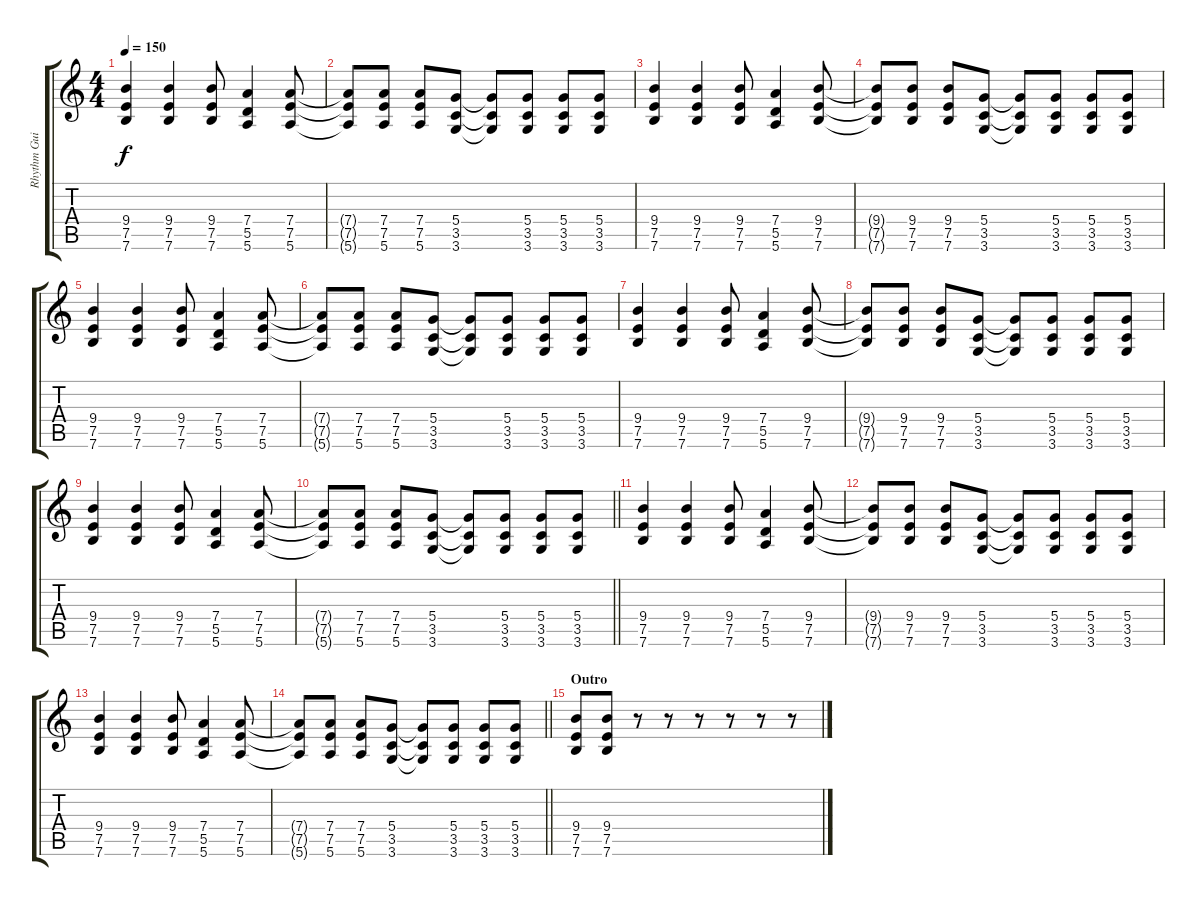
\track ("Rhythm Guitar" "Rhythm Gui") {instrument distortionguitar}
\staff {score tabs}
\tuning (E4 B3 G3 D3 A2 E2) {hide}
\ts (4 4)
\tempo 150
\clef g2
\ks c
(9.4 7.5 7.6).4{dy f} (9.4 7.5 7.6).4 (9.4 7.5 7.6).8 (7.4 5.5 5.6).4 (7.4 7.5 5.6).8 |
(7.4{t} 7.5{t} 5.6{t}).8 (7.4 7.5 5.6).8 (7.4 7.5 5.6).8 (5.4 3.5 3.6).8 (5.4{t} 3.5{t} 3.6{t}).8 (5.4 3.5 3.6).8 (5.4 3.5 3.6).8 (5.4 3.5 3.6).8 |
(9.4 7.5 7.6).4 (9.4 7.5 7.6).4 (9.4 7.5 7.6).8 (7.4 5.5 5.6).4 (9.4 7.5 7.6).8 |
(9.4{t} 7.5{t} 7.6{t}).8 (9.4 7.5 7.6).8 (9.4 7.5 7.6).8 (5.4 3.5 3.6).8 (5.4{t} 3.5{t} 3.6{t}).8 (5.4 3.5 3.6).8 (5.4 3.5 3.6).8 (5.4 3.5 3.6).8 |
(9.4 7.5 7.6).4 (9.4 7.5 7.6).4 (9.4 7.5 7.6).8 (7.4 5.5 5.6).4 (7.4 7.5 5.6).8 |
(7.4{t} 7.5{t} 5.6{t}).8 (7.4 7.5 5.6).8 (7.4 7.5 5.6).8 (5.4 3.5 3.6).8 (5.4{t} 3.5{t} 3.6{t}).8 (5.4 3.5 3.6).8 (5.4 3.5 3.6).8 (5.4 3.5 3.6).8 |
(9.4 7.5 7.6).4 (9.4 7.5 7.6).4 (9.4 7.5 7.6).8 (7.4 5.5 5.6).4 (9.4 7.5 7.6).8 |
(9.4{t} 7.5{t} 7.6{t}).8 (9.4 7.5 7.6).8 (9.4 7.5 7.6).8 (5.4 3.5 3.6).8 (5.4{t} 3.5{t} 3.6{t}).8 (5.4 3.5 3.6).8 (5.4 3.5 3.6).8 (5.4 3.5 3.6).8 |
(9.4 7.5 7.6).4 (9.4 7.5 7.6).4 (9.4 7.5 7.6).8 (7.4 5.5 5.6).4 (7.4 7.5 5.6).8 |
\barLineRight lightlight
(7.4{t} 7.5{t} 5.6{t}).8 (7.4 7.5 5.6).8 (7.4 7.5 5.6).8 (5.4 3.5 3.6).8 (5.4{t} 3.5{t} 3.6{t}).8 (5.4 3.5 3.6).8 (5.4 3.5 3.6).8 (5.4 3.5 3.6).8 |
(9.4 7.5 7.6).4 (9.4 7.5 7.6).4 (9.4 7.5 7.6).8 (7.4 5.5 5.6).4 (9.4 7.5 7.6).8 |
(9.4{t} 7.5{t} 7.6{t}).8 (9.4 7.5 7.6).8 (9.4 7.5 7.6).8 (5.4 3.5 3.6).8 (5.4{t} 3.5{t} 3.6{t}).8 (5.4 3.5 3.6).8 (5.4 3.5 3.6).8 (5.4 3.5 3.6).8 |
(9.4 7.5 7.6).4 (9.4 7.5 7.6).4 (9.4 7.5 7.6).8 (7.4 5.5 5.6).4 (7.4 7.5 5.6).8 |
\barLineRight lightlight
(7.4{t} 7.5{t} 5.6{t}).8 (7.4 7.5 5.6).8 (7.4 7.5 5.6).8 (5.4 3.5 3.6).8 (5.4{t} 3.5{t} 3.6{t}).8 (5.4 3.5 3.6).8 (5.4 3.5 3.6).8 (5.4 3.5 3.6).8 |
\section ("" "Outro ")
(9.4 7.5 7.6).8 (9.4 7.5 7.6).8 r.8 r.8 r.8 r.8 r.8 r.8
